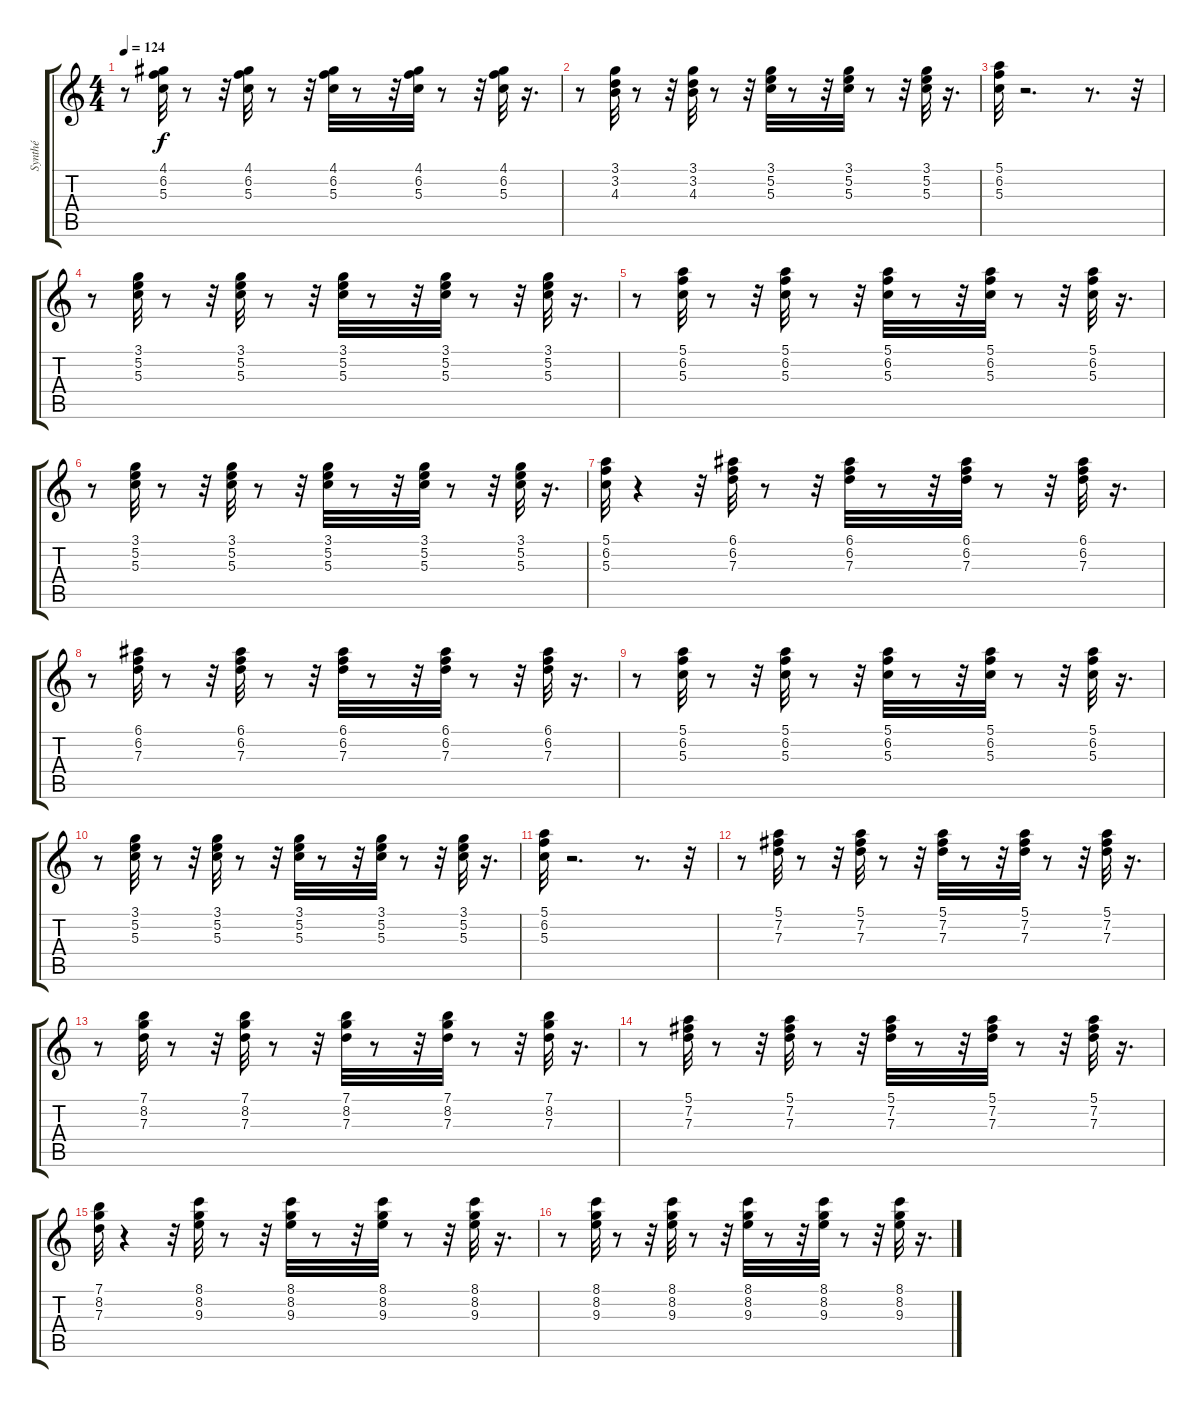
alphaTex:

\track ("Synthé" "Synthé") {instrument synthbass1}
\staff {score tabs}
\tuning (E4 B3 G3 D3 A2 E2) {hide}
\ts (4 4)
\tempo 124
\clef g2
\ks c
r.8{dy f} (4.1 6.2 5.3).32 r.8 r.32 (4.1 6.2 5.3).32 r.8 r.32 (4.1 6.2 5.3).32 r.8 r.32 (4.1 6.2 5.3).32 r.8 r.32 (4.1 6.2 5.3).32 r.16{d} |
r.8 (3.1 3.2 4.3).32 r.8 r.32 (3.1 3.2 4.3).32 r.8 r.32 (3.1 5.2 5.3).32 r.8 r.32 (3.1 5.2 5.3).32 r.8 r.32 (3.1 5.2 5.3).32 r.16{d} |
(5.1 6.2 5.3).32 r.2{d} r.8{d} r.32 |
r.8 (3.1 5.2 5.3).32 r.8 r.32 (3.1 5.2 5.3).32 r.8 r.32 (3.1 5.2 5.3).32 r.8 r.32 (3.1 5.2 5.3).32 r.8 r.32 (3.1 5.2 5.3).32 r.16{d} |
r.8 (5.1 6.2 5.3).32 r.8 r.32 (5.1 6.2 5.3).32 r.8 r.32 (5.1 6.2 5.3).32 r.8 r.32 (5.1 6.2 5.3).32 r.8 r.32 (5.1 6.2 5.3).32 r.16{d} |
r.8 (3.1 5.2 5.3).32 r.8 r.32 (3.1 5.2 5.3).32 r.8 r.32 (3.1 5.2 5.3).32 r.8 r.32 (3.1 5.2 5.3).32 r.8 r.32 (3.1 5.2 5.3).32 r.16{d} |
(5.1 6.2 5.3).32 r.4 r.32 (6.1 6.2 7.3).32 r.8 r.32 (6.1 6.2 7.3).32 r.8 r.32 (6.1 6.2 7.3).32 r.8 r.32 (6.1 6.2 7.3).32 r.16{d} |
r.8 (6.1 6.2 7.3).32 r.8 r.32 (6.1 6.2 7.3).32 r.8 r.32 (6.1 6.2 7.3).32 r.8 r.32 (6.1 6.2 7.3).32 r.8 r.32 (6.1 6.2 7.3).32 r.16{d} |
r.8 (5.1 6.2 5.3).32 r.8 r.32 (5.1 6.2 5.3).32 r.8 r.32 (5.1 6.2 5.3).32 r.8 r.32 (5.1 6.2 5.3).32 r.8 r.32 (5.1 6.2 5.3).32 r.16{d} |
r.8 (3.1 5.2 5.3).32 r.8 r.32 (3.1 5.2 5.3).32 r.8 r.32 (3.1 5.2 5.3).32 r.8 r.32 (3.1 5.2 5.3).32 r.8 r.32 (3.1 5.2 5.3).32 r.16{d} |
(5.1 6.2 5.3).32 r.2{d} r.8{d} r.32 |
r.8 (5.1 7.2 7.3).32 r.8 r.32 (5.1 7.2 7.3).32 r.8 r.32 (5.1 7.2 7.3).32 r.8 r.32 (5.1 7.2 7.3).32 r.8 r.32 (5.1 7.2 7.3).32 r.16{d} |
r.8 (7.1 8.2 7.3).32 r.8 r.32 (7.1 8.2 7.3).32 r.8 r.32 (7.1 8.2 7.3).32 r.8 r.32 (7.1 8.2 7.3).32 r.8 r.32 (7.1 8.2 7.3).32 r.16{d} |
r.8 (5.1 7.2 7.3).32 r.8 r.32 (5.1 7.2 7.3).32 r.8 r.32 (5.1 7.2 7.3).32 r.8 r.32 (5.1 7.2 7.3).32 r.8 r.32 (5.1 7.2 7.3).32 r.16{d} |
(7.1 8.2 7.3).32 r.4 r.32 (8.1 8.2 9.3).32 r.8 r.32 (8.1 8.2 9.3).32 r.8 r.32 (8.1 8.2 9.3).32 r.8 r.32 (8.1 8.2 9.3).32 r.16{d} |
r.8 (8.1 8.2 9.3).32 r.8 r.32 (8.1 8.2 9.3).32 r.8 r.32 (8.1 8.2 9.3).32 r.8 r.32 (8.1 8.2 9.3).32 r.8 r.32 (8.1 8.2 9.3).32 r.16{d}
